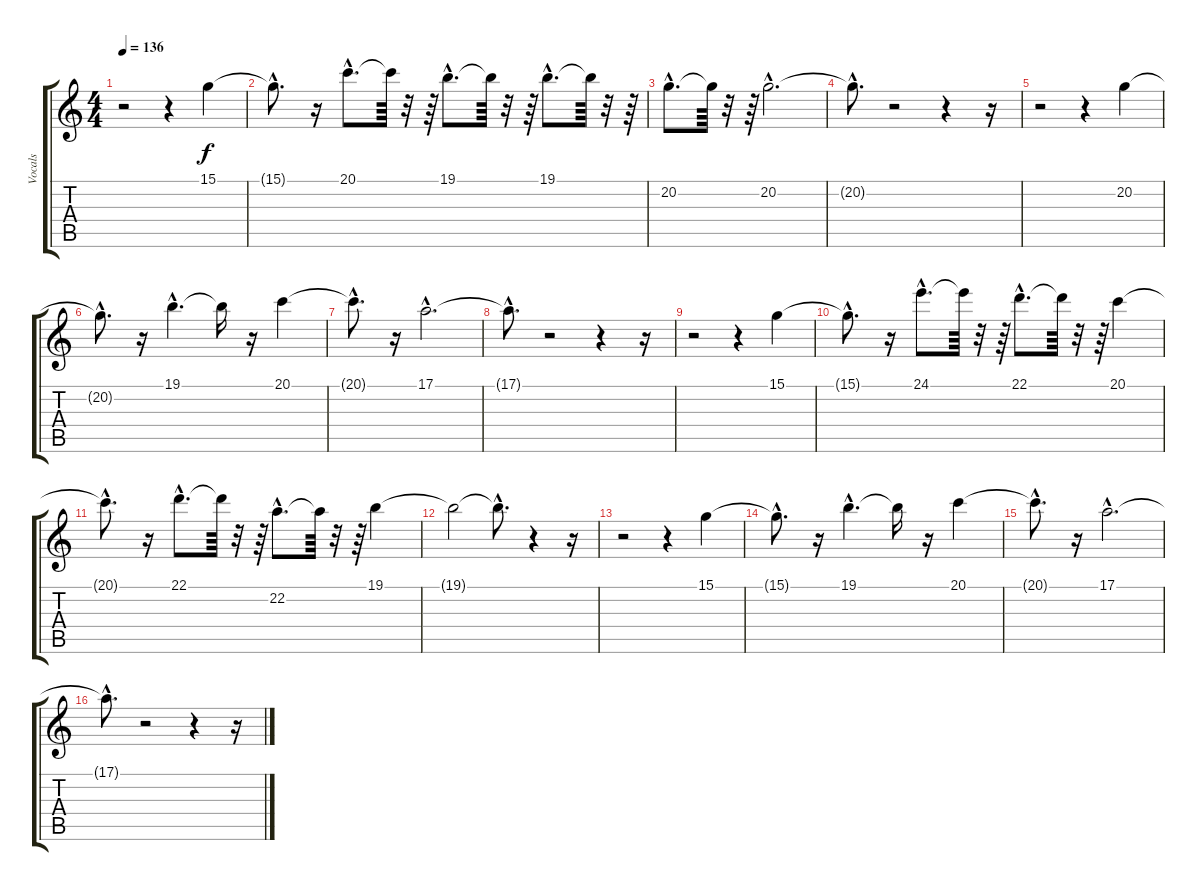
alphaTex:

\track ("Vocals" "Vocals") {instrument choiraahs}
\staff {score tabs}
\tuning (E4 B3 G3 D3 A2 E2) {hide}
\ts (4 4)
\tempo 136
\clef g2
\ks c
r.2{dy f} r.4 15.1.4 |
15.1{hac t}.8{d} r.16 20.1{hac}.8{d} 20.1{t}.64 r.32 r.64 19.1{hac}.8{d} 19.1{t}.64 r.32 r.64 19.1{hac}.8{d} 19.1{t}.64 r.32 r.64 |
20.2{hac}.8{d} 20.2{t}.64 r.32 r.64 20.2{hac}.2{d} |
20.2{hac t}.8{d} r.2 r.4 r.16 |
r.2 r.4 20.2.4 |
20.2{hac t}.8{d} r.16 19.1{hac}.4{d} 19.1{t}.16 r.16 20.1.4 |
20.1{hac t}.8{d} r.16 17.1{hac}.2{d} |
17.1{hac t}.8{d} r.2 r.4 r.16 |
r.2 r.4 15.1.4 |
15.1{hac t}.8{d} r.16 24.1{hac}.8{d} 24.1{t}.64 r.32 r.64 22.1{hac}.8{d} 22.1{t}.64 r.32 r.64 20.1.4 |
20.1{hac t}.8{d} r.16 22.1{hac}.8{d} 22.1{t}.64 r.32 r.64 22.2{hac}.8{d} 22.2{t}.64 r.32 r.64 19.1.4 |
19.1{t}.2 19.1{hac t}.8{d} r.4 r.16 |
r.2 r.4 15.1.4 |
15.1{hac t}.8{d} r.16 19.1{hac}.4{d} 19.1{t}.16 r.16 20.1.4 |
20.1{hac t}.8{d} r.16 17.1{hac}.2{d} |
17.1{hac t}.8{d} r.2 r.4 r.16
